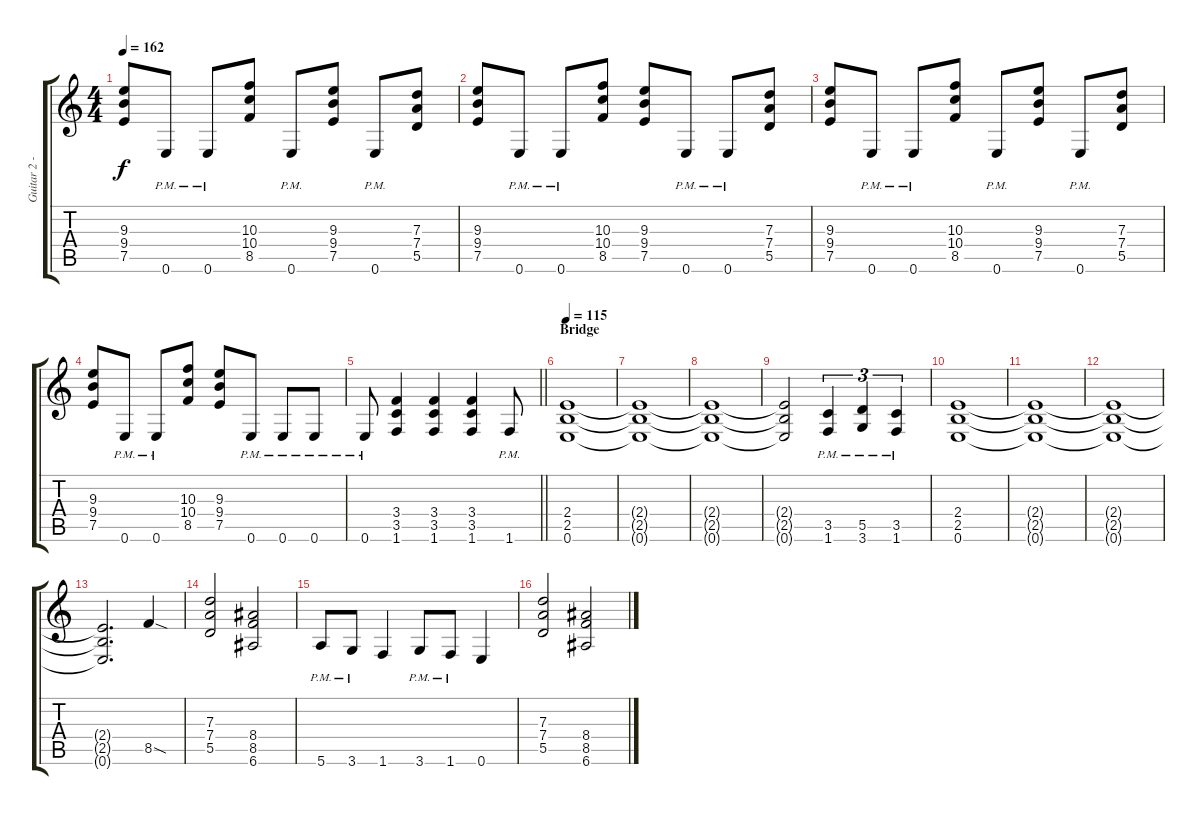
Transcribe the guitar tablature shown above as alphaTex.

\track ("Guitar 2 - Herman Frank" "Guitar 2 -") {instrument distortionguitar}
\staff {score tabs}
\tuning (E4 B3 G3 D3 A2 E2) {hide}
\ts (4 4)
\tempo 162
\clef g2
\ks c
(9.3 9.4 7.5).8{dy f} 0.6{pm}.8 0.6{pm}.8 (10.3 10.4 8.5).8 0.6{pm}.8 (9.3 9.4 7.5).8 0.6{pm}.8 (7.3 7.4 5.5).8 |
(9.3 9.4 7.5).8 0.6{pm}.8 0.6{pm}.8 (10.3 10.4 8.5).8 (9.3 9.4 7.5).8 0.6{pm}.8 0.6{pm}.8 (7.3 7.4 5.5).8 |
(9.3 9.4 7.5).8 0.6{pm}.8 0.6{pm}.8 (10.3 10.4 8.5).8 0.6{pm}.8 (9.3 9.4 7.5).8 0.6{pm}.8 (7.3 7.4 5.5).8 |
(9.3 9.4 7.5).8 0.6{pm}.8 0.6{pm}.8 (10.3 10.4 8.5).8 (9.3 9.4 7.5).8 0.6{pm}.8 0.6{pm}.8 0.6{pm}.8 |
\barLineRight lightlight
0.6{pm}.8 (3.4 3.5 1.6).4 (3.4 3.5 1.6).4 (3.4 3.5 1.6).4 1.6{pm}.8 |
\section ("" "Bridge")
\tempo 115
(2.4 2.5 0.6).1 |
(2.4{t} 2.5{t} 0.6{t}).1 |
(2.4{t} 2.5{t} 0.6{t}).1 |
(2.4{t} 2.5{t} 0.6{t}).2 (3.5{pm} 1.6{pm}).4{tu (3 2)} (5.5{pm} 3.6{pm}).4{tu (3 2)} (3.5{pm} 1.6{pm}).4{tu (3 2)} |
(2.4 2.5 0.6).1 |
(2.4{t} 2.5{t} 0.6{t}).1 |
(2.4{t} 2.5{t} 0.6{t}).1 |
(2.4{t} 2.5{t} 0.6{t}).2{d} 8.5{sod}.4 |
(7.3 7.4 5.5).2 (8.4 8.5 6.6).2 |
5.6{pm}.8 3.6{pm}.8 1.6.4 3.6{pm}.8 1.6{pm}.8 0.6.4 |
(7.3 7.4 5.5).2 (8.4 8.5 6.6).2
